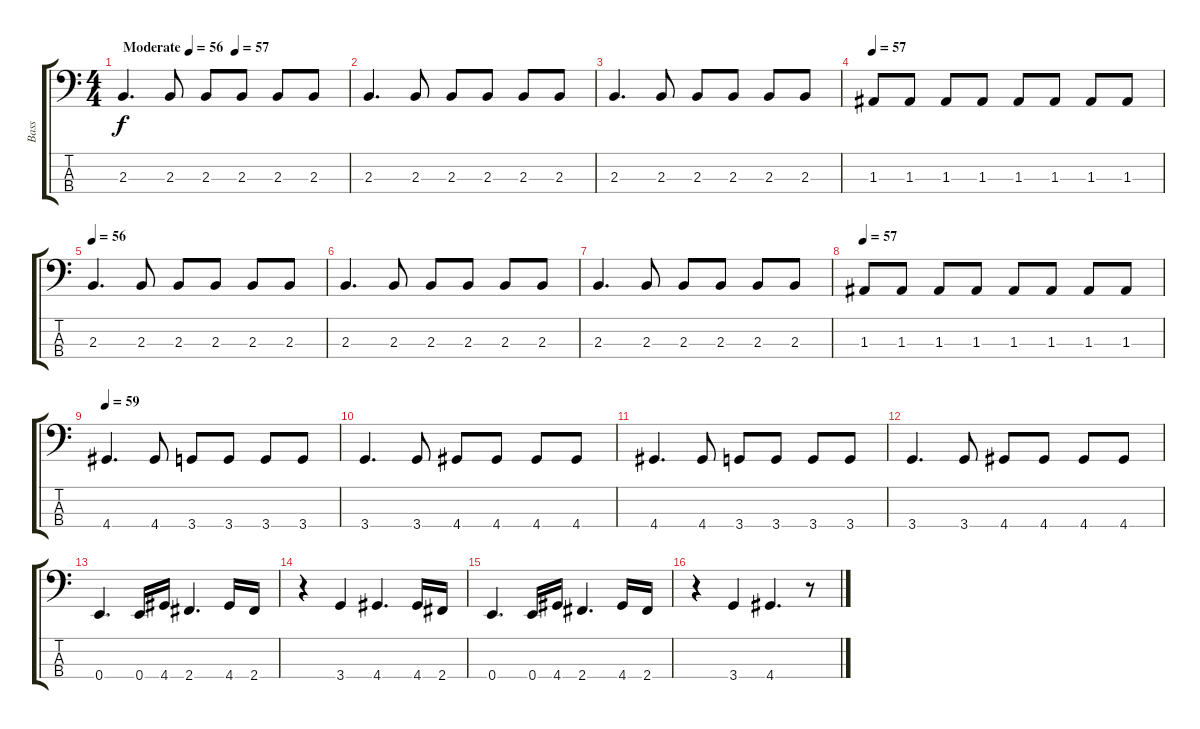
\track ("Bass" "Bass") {instrument electricbasspick}
\staff {score tabs}
\tuning (G2 D2 A1 E1) {hide}
\ts (4 4)
\tempo (56 "Moderate")
\tempo (57 0.5)
\tempo (56 "Moderate")
\clef f4
\ks c
2.3.4{d dy f instrument electricbasspick} 2.3.8 2.3.8 2.3.8 2.3.8 2.3.8 |
2.3.4{d} 2.3.8 2.3.8 2.3.8 2.3.8 2.3.8 |
2.3.4{d} 2.3.8 2.3.8 2.3.8 2.3.8 2.3.8 |
\tempo 57
1.3.8 1.3.8 1.3.8 1.3.8 1.3.8 1.3.8 1.3.8 1.3.8 |
\tempo 56
2.3.4{d} 2.3.8 2.3.8 2.3.8 2.3.8 2.3.8 |
2.3.4{d} 2.3.8 2.3.8 2.3.8 2.3.8 2.3.8 |
2.3.4{d} 2.3.8 2.3.8 2.3.8 2.3.8 2.3.8 |
\tempo 57
1.3.8 1.3.8 1.3.8 1.3.8 1.3.8 1.3.8 1.3.8 1.3.8 |
\tempo 59
4.4.4{d} 4.4.8 3.4.8 3.4.8 3.4.8 3.4.8 |
3.4.4{d} 3.4.8 4.4.8 4.4.8 4.4.8 4.4.8 |
4.4.4{d} 4.4.8 3.4.8 3.4.8 3.4.8 3.4.8 |
3.4.4{d} 3.4.8 4.4.8 4.4.8 4.4.8 4.4.8 |
0.4.4{d} 0.4.16 4.4.16 2.4.4{d} 4.4.16 2.4.16 |
r.4 3.4.4 4.4.4{d} 4.4.16 2.4.16 |
0.4.4{d} 0.4.16 4.4.16 2.4.4{d} 4.4.16 2.4.16 |
r.4 3.4.4 4.4.4{d} r.8
